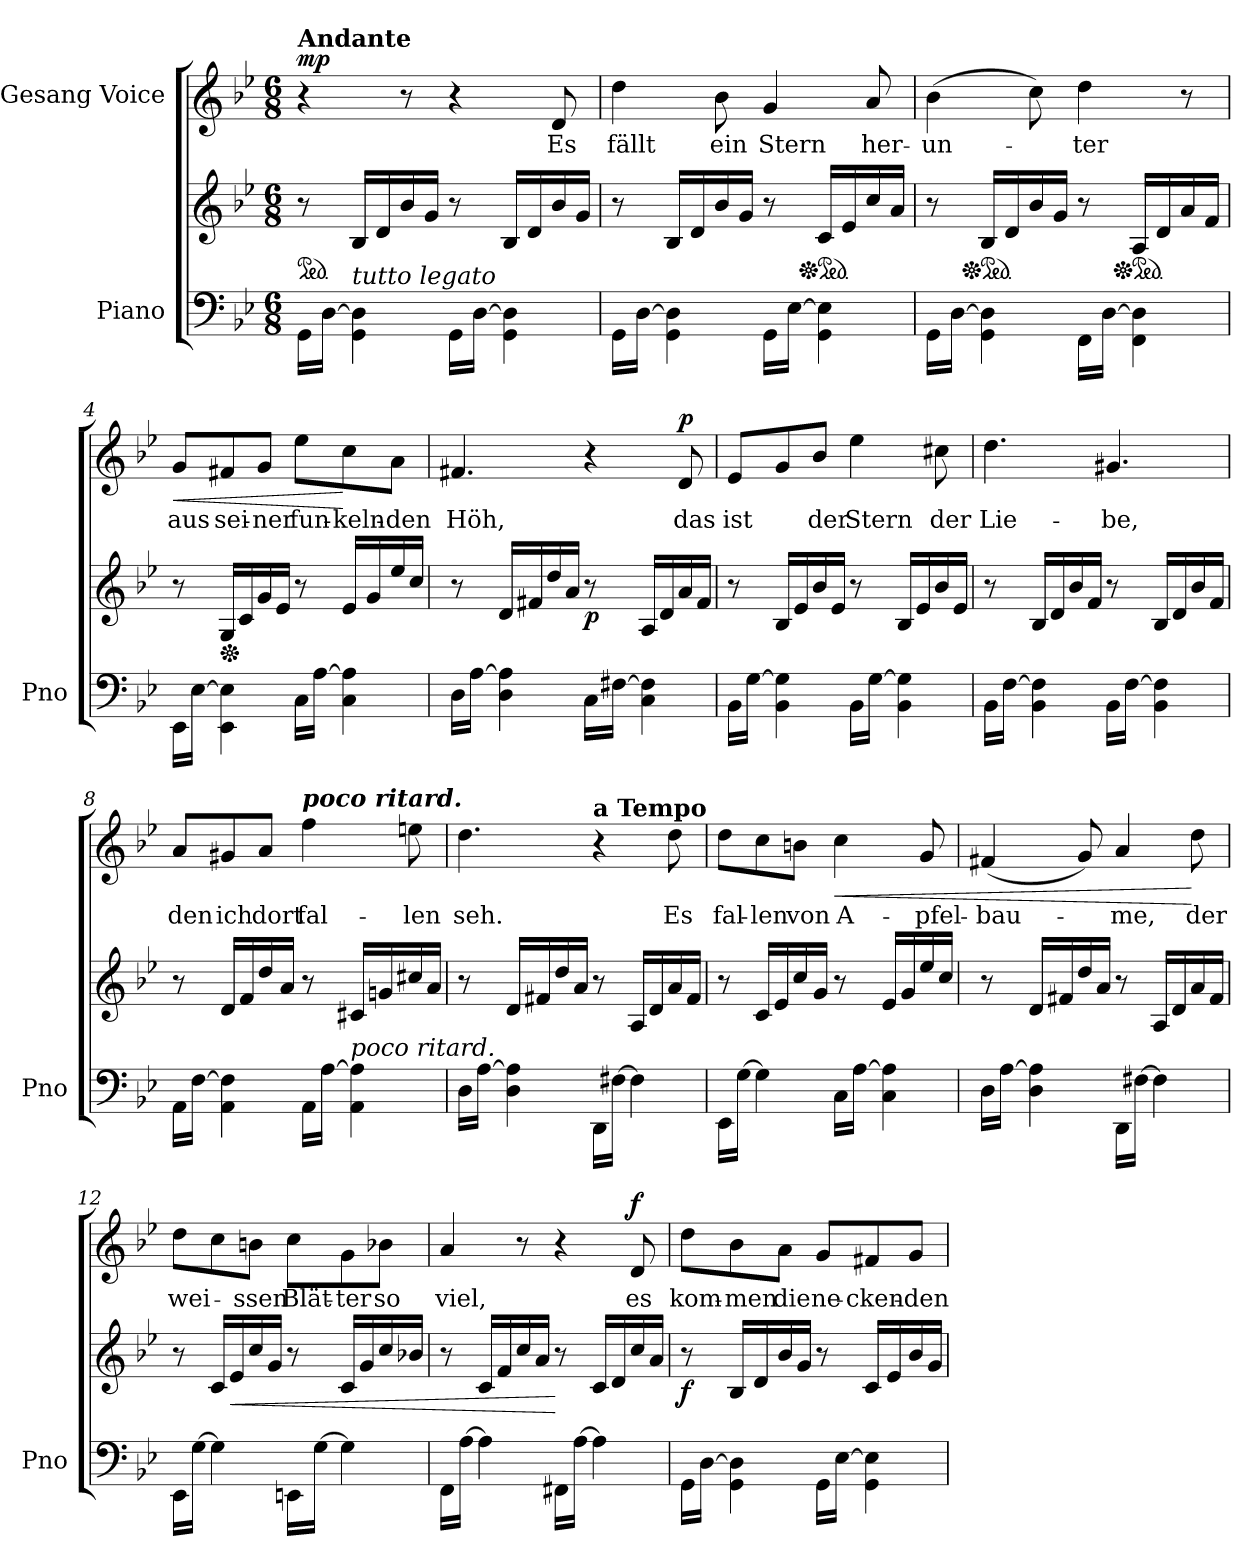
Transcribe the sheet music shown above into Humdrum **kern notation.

**kern	**kern	**dynam	**kern	**text	**dynam
*part2	*part2	*part2	*part1	*part1	*part1
*staff3	*staff2	*staff2/3	*staff1	*staff1	*staff1
*I"Piano	*	*	*I"Gesang Voice	*	*
*I'Pno	*	*	*	*	*
*clefF4	*clefG2	*	*clefG2	*	*
*k[b-e-]	*k[b-e-]	*	*k[b-e-]	*	*
*M6/8	*M6/8	*	*M6/8	*	*
*	*ped	*	*	*	*
=1	=1	=1	=1	=1	=1
!	!	!	!LO:TX:a:B:t=Andante	!	!
!	!	!	!	!	!LO:DY:b
16GG\LL	8r	.	4r	.	mp
[16D\JJ	.	.	.	.	.
!LO:TX:a:i:t=tutto legato	!	!	!	!	!
4GG\ 4D\]	16B-/LL	.	.	.	.
.	16d/	.	.	.	.
.	16b-/	.	8r	.	.
.	16g/JJ	.	.	.	.
16GG\LL	8r	.	4r	.	.
[16D\JJ	.	.	.	.	.
4GG\ 4D\]	16B-/LL	.	.	.	.
.	16d/	.	.	.	.
!	!	!	!	!LO:LY:b	!
.	16b-/	.	8d/	Es	.
.	16g/JJ	.	.	.	.
=2	=2	=2	=2	=2	=2
!	!	!	!	!LO:LY:b	!
16GG\LL	8r	.	4dd\	fällt	.
[16D\JJ	.	.	.	.	.
4GG\ 4D\]	16B-/LL	.	.	.	.
.	16d/	.	.	.	.
!	!	!	!	!LO:LY:b	!
.	16b-/	.	8b-\	ein	.
.	16g/JJ	.	.	.	.
!	!	!	!	!LO:LY:b	!
16GG\LL	8r	.	4g/	Stern	.
[16E-\JJ	.	.	.	.	.
*	*Xped	*	*	*	*
*	*ped	*	*	*	*
4GG\ 4E-\]	16c/LL	.	.	.	.
.	16e-/	.	.	.	.
!	!	!	!	!LO:LY:b	!
.	16cc/	.	8a/	her-	.
.	16a/JJ	.	.	.	.
=3	=3	=3	=3	=3	=3
!	!	!	!	!LO:LY:b	!
16GG\LL	8r	.	(>4b-\	-un-	.
[16D\JJ	.	.	.	.	.
*	*Xped	*	*	*	*
*	*ped	*	*	*	*
4GG\ 4D\]	16B-/LL	.	.	.	.
.	16d/	.	.	.	.
.	16b-/	.	8cc\)	.	.
.	16g/JJ	.	.	.	.
!	!	!	!	!LO:LY:b	!
16FF\LL	8r	.	4dd\	-ter	.
[16D\JJ	.	.	.	.	.
*	*Xped	*	*	*	*
*	*ped	*	*	*	*
4FF\ 4D\]	16A/LL	.	.	.	.
.	16d/	.	.	.	.
.	16a/	.	8r	.	.
.	16f/JJ	.	.	.	.
!!LO:LB:g=z
=4	=4	=4	=4	=4	=4
!	!	!	!	!LO:LY:b	!LO:HP:b
16EE-\LL	8r	.	8g/L	aus	<
[16E-\JJ	.	.	.	.	.
*	*Xped	*	*	*	*
!	!	!	!	!LO:LY:b	!
4EE-\ 4E-\]	16G/LL	.	8f#X/	sei-	.
.	16c/	.	.	.	.
!	!	!	!	!LO:LY:b	!
.	16g/	.	8g/J	-ner	.
.	16e-/JJ	.	.	.	.
!	!	!	!	!LO:LY:b	!
16C\LL	8r	.	8ee-\L	fun-	.
[16A\JJ	.	.	.	.	.
!	!	!	!	!LO:LY:b	!
4C\ 4A\]	16e-/LL	.	8cc\	-keln-	[
.	16g/	.	.	.	.
!	!	!	!	!LO:LY:b	!
.	16ee-/	.	8a\J	-den	.
.	16cc/JJ	.	.	.	.
=5	=5	=5	=5	=5	=5
!	!	!	!	!LO:LY:b	!
16D\LL	8r	.	4.f#X/	Höh,	.
[16A\JJ	.	.	.	.	.
4D\ 4A\]	16d/LL	.	.	.	.
.	16f#X/	.	.	.	.
.	16dd/	.	.	.	.
.	16a/JJ	.	.	.	.
!	!	!LO:DY:b	!	!	!
16C\LL	8r	p	4r	.	.
[16F#X\JJ	.	.	.	.	.
4C\ 4F#\]	16A/LL	.	.	.	.
.	16d/	.	.	.	.
!	!	!	!	!LO:LY:b	!LO:DY:a
.	16a/	.	8d/	das	p
.	16f#/JJ	.	.	.	.
=6	=6	=6	=6	=6	=6
!	!	!	!	!LO:LY:b	!
16BB-\LL	8r	.	8e-/L	ist	.
[16G\JJ	.	.	.	.	.
4BB-\ 4G\]	16B-/LL	.	8g/	.	.
.	16e-/	.	.	.	.
!	!	!	!	!LO:LY:b	!
.	16b-/	.	8b-/J	der	.
.	16e-/JJ	.	.	.	.
!	!	!	!	!LO:LY:b	!
16BB-\LL	8r	.	4ee-\	Stern	.
[16G\JJ	.	.	.	.	.
4BB-\ 4G\]	16B-/LL	.	.	.	.
.	16e-/	.	.	.	.
!	!	!	!	!LO:LY:b	!
.	16b-/	.	8cc#X\	der	.
.	16e-/JJ	.	.	.	.
!!LO:LB:g=z
=7	=7	=7	=7	=7	=7
!	!	!	!	!LO:LY:b	!
16BB-\LL	8r	.	4.dd\	Lie-	.
[16F\JJ	.	.	.	.	.
4BB-\ 4F\]	16B-/LL	.	.	.	.
.	16d/	.	.	.	.
.	16b-/	.	.	.	.
.	16f/JJ	.	.	.	.
!	!	!	!	!LO:LY:b	!
16BB-\LL	8r	.	4.g#X/	-be,	.
[16F\JJ	.	.	.	.	.
4BB-\ 4F\]	16B-/LL	.	.	.	.
.	16d/	.	.	.	.
.	16b-/	.	.	.	.
.	16f/JJ	.	.	.	.
=8	=8	=8	=8	=8	=8
!	!	!	!	!LO:LY:b	!
16AA\LL	8r	.	8a/L	den	.
[16F\JJ	.	.	.	.	.
!	!	!	!	!LO:LY:b	!
4AA\ 4F\]	16d/LL	.	8g#X/	ich	.
.	16f/	.	.	.	.
!	!	!	!	!LO:LY:b	!
.	16dd/	.	8a/J	dort	.
.	16a/JJ	.	.	.	.
!	!	!	!LO:TX:a:Bi:t=poco ritard.	!	!
!	!	!	!	!LO:LY:b	!
16AA\LL	8r	.	4ff\	fal-	.
[16A\JJ	.	.	.	.	.
!LO:TX:a:i:t=poco ritard.	!	!	!	!	!
4AA\ 4A\]	16c#X/LL	.	.	.	.
.	16gn/	.	.	.	.
*	*	*	*MM74	*	*
!	!	!	!	!LO:LY:b	!
.	16cc#X/	.	8een\	-len	.
.	16a/JJ	.	.	.	.
=9	=9	=9	=9	=9	=9
*	*	*	*MM70	*	*
!	!	!	!	!LO:LY:b	!
16D\LL	8r	.	4.dd\	seh.	.
[16A\JJ	.	.	.	.	.
4D\ 4A\]	16d/LL	.	.	.	.
.	16f#X/	.	.	.	.
.	16dd/	.	.	.	.
.	16a/JJ	.	.	.	.
!	!	!	!LO:TX:a:B:t=a Tempo	!	!
16DD\LL	8r	.	4r	.	.
[16F#X\JJ	.	.	.	.	.
4F#\]	16A/LL	.	.	.	.
.	16d/	.	.	.	.
!	!	!	!	!LO:LY:b	!
.	16a/	.	8dd\	Es	.
.	16f#/JJ	.	.	.	.
!!LO:PB:g=z
=10	=10	=10	=10	=10	=10
!	!	!	!	!LO:LY:b	!
16EE-\LL	8r	.	8dd\L	fal-	.
[16G\JJ	.	.	.	.	.
!	!	!	!	!LO:LY:b	!
4G\]	16c/LL	.	8cc\	-len	.
.	16e-/	.	.	.	.
!	!	!	!	!LO:LY:b	!
.	16cc/	.	8bn\J	von	.
.	16g/JJ	.	.	.	.
!	!	!	!	!LO:LY:b	!LO:HP:b
16C\LL	8r	.	4cc\	A-	<
[16A\JJ	.	.	.	.	.
4C\ 4A\]	16e-/LL	.	.	.	.
.	16g/	.	.	.	.
!	!	!	!	!LO:LY:b	!
.	16ee-/	.	8g/	-pfel-	.
.	16cc/JJ	.	.	.	.
=11	=11	=11	=11	=11	=11
!	!	!	!	!LO:LY:b	!
16D\LL	8r	.	(<4f#X/	-bau-	.
[16A\JJ	.	.	.	.	.
4D\ 4A\]	16d/LL	.	.	.	.
.	16f#X/	.	.	.	.
.	16dd/	.	8g/)	.	.
.	16a/JJ	.	.	.	.
!	!	!	!	!LO:LY:b	!
16DD\LL	8r	.	4a/	-me,	.
[16F#X\JJ	.	.	.	.	.
4F#\]	16A/LL	.	.	.	.
.	16d/	.	.	.	.
!	!	!	!	!LO:LY:b	!
.	16a/	.	8dd\	der	[
.	16f#/JJ	.	.	.	.
=12	=12	=12	=12	=12	=12
!	!	!	!	!LO:LY:b	!
16EE-\LL	8r	.	8dd\L	wei-	.
[16G\JJ	.	.	.	.	.
4G\]	16c/LL	.	8cc\	.	.
!	!	!LO:HP:b	!	!	!
.	16e-/	<	.	.	.
!	!	!	!	!LO:LY:b	!
.	16cc/	.	8bn\J	-ssen	.
.	16g/JJ	.	.	.	.
!	!	!	!	!LO:LY:b	!
16EEn\LL	8r	.	8cc\L	Blät-	.
[16G\JJ	.	.	.	.	.
!	!	!	!	!LO:LY:b	!
4G\]	16c/LL	.	8g\	-ter	.
.	16g/	.	.	.	.
!	!	!	!	!LO:LY:b	!
.	16cc/	.	8b-X\J	so	.
.	16b-X/JJ	.	.	.	.
!!LO:LB:g=z
=13	=13	=13	=13	=13	=13
!	!	!	!	!LO:LY:b	!
16FF\LL	8r	.	4a/	viel,	.
[16A\JJ	.	.	.	.	.
4A\]	16c/LL	.	.	.	.
.	16f/	.	.	.	.
.	16cc/	.	8r	.	.
.	16a/JJ	.	.	.	.
16FF#X\LL	8r	[	4r	.	.
[16A\JJ	.	.	.	.	.
4A\]	16c/LL	.	.	.	.
.	16d/	.	.	.	.
!	!	!	!	!LO:LY:b	!LO:DY:a
.	16cc/	.	8d/	es	f
.	16a/JJ	.	.	.	.
!!LO:PB:g=z
=14	=14	=14	=14	=14	=14
!	!	!LO:DY:b	!	!LO:LY:b	!
16GG\LL	8r	f	8dd\L	kom-	.
[16D\JJ	.	.	.	.	.
!	!	!	!	!LO:LY:b	!
4GG\ 4D\]	16B-/LL	.	8b-\	-men	.
.	16d/	.	.	.	.
!	!	!	!	!LO:LY:b	!
.	16b-/	.	8a\J	die	.
.	16g/JJ	.	.	.	.
!	!	!	!	!LO:LY:b	!
16GG\LL	8r	.	8g/L	ne-	.
[16E-\JJ	.	.	.	.	.
!	!	!	!	!LO:LY:b	!
4GG\ 4E-\]	16c/LL	.	8f#X/	-cken-	.
.	16e-/	.	.	.	.
!	!	!	!	!LO:LY:b	!
.	16b-/	.	8g/J	-den	.
.	16g/JJ	.	.	.	.
=	=	=	=	=	=
*-	*-	*-	*-	*-	*-
